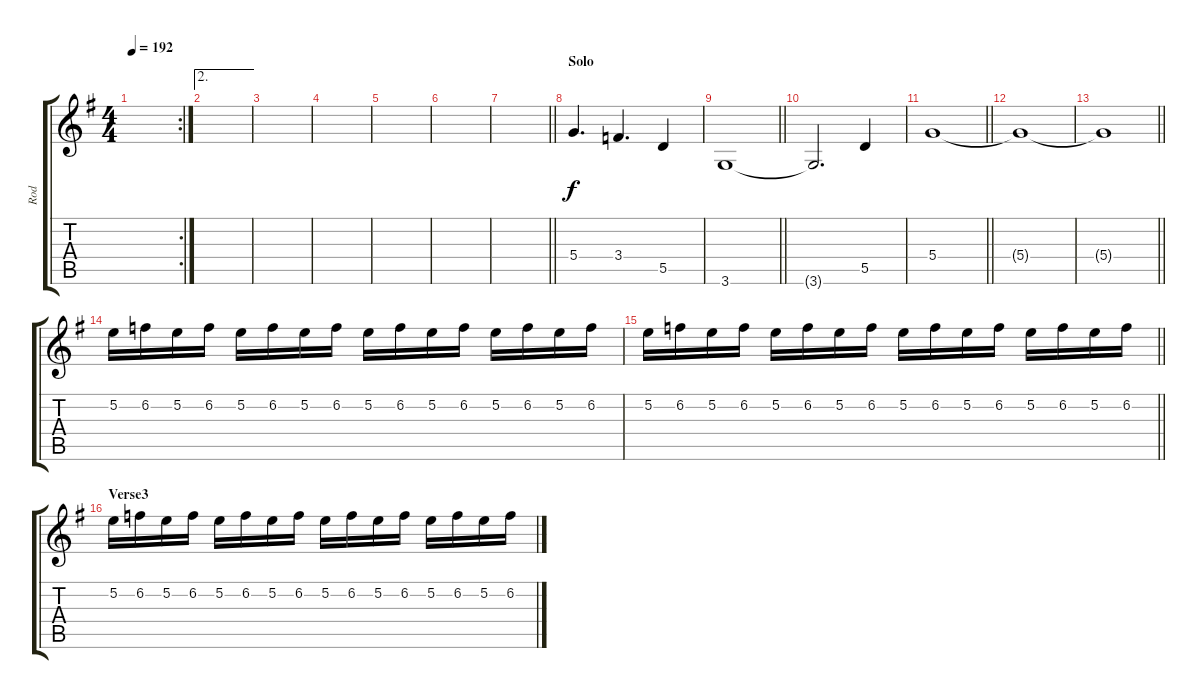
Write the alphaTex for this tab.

\track ("Rod" "Rod") {instrument distortionguitar}
\staff {score tabs}
\tuning (E4 B3 G3 D3 A2 E2) {hide}
\rc 2
\ts (4 4)
\tempo 192
\clef g2
\ks g
|
\ae 2
|
|
|
|
|
\barLineRight lightlight
|
\section ("" "Solo")
5.4.4{d} 3.4.4{d} 5.5.4 |
\barLineRight lightlight
3.6.1 |
3.6{t}.2{d} 5.5.4 |
\barLineRight lightlight
5.4.1 |
5.4{t}.1 |
\barLineRight lightlight
5.4{t}.1 |
5.2.16{volume 2} 6.2.16{volume 11} 5.2.16 6.2.16 5.2.16 6.2.16 5.2.16 6.2.16 5.2.16 6.2.16 5.2.16 6.2.16 5.2.16 6.2.16 5.2.16 6.2.16 |
\barLineRight lightlight
5.2.16 6.2.16 5.2.16 6.2.16 5.2.16 6.2.16 5.2.16 6.2.16 5.2.16 6.2.16 5.2.16 6.2.16 5.2.16 6.2.16 5.2.16 6.2.16 |
\section ("" "Verse3")
5.2.16 6.2.16 5.2.16 6.2.16 5.2.16 6.2.16 5.2.16 6.2.16 5.2.16 6.2.16 5.2.16 6.2.16 5.2.16 6.2.16 5.2.16{volume 4} 6.2.16
